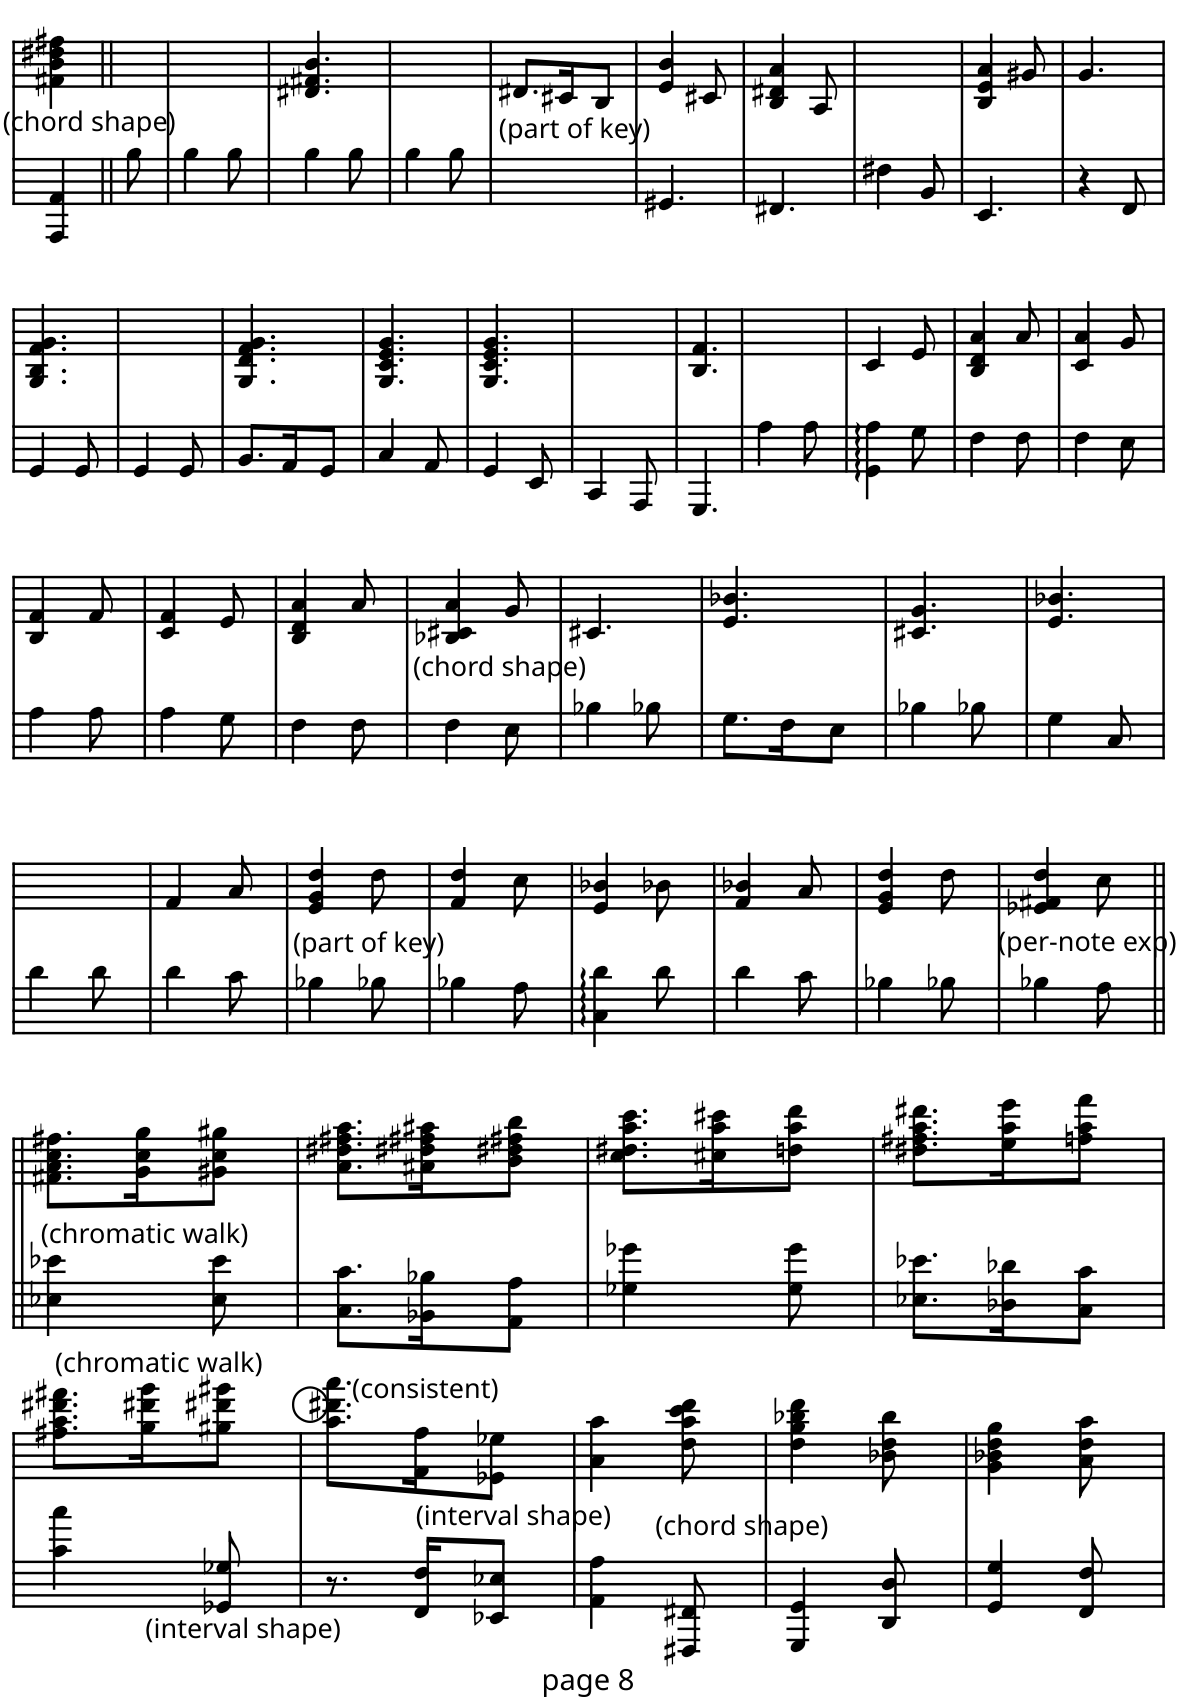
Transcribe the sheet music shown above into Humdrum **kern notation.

**kern	**kern
*part1	*part1
*staff2	*staff1
*I"Piano	*
*I'Pno.	*
!!LO:PB:g=z
*clefF4	*clefG2
*k[]	*k[]
*M3/8	*M3/8
=191||	=191||
!	!LO:TX:b:t=(chord shape)
4AAA/ 4AA/	4f#X\ 4b\ 4dd#X\ 4ff#X\
8B\	8ryy
=192	=192
4B\	4.ryy
8B\	.
=193	=193
4B\	4.d#X/ 4.f#X/ 4.b/
8B\	.
=194	=194
4B\	4.ryy
8B\	.
=195	=195
!	!LO:TX:b:t=(part of key)
4.ryy	8.d#X/L
.	16c#X/K
.	8B/J
=196	=196
4.GG#X/	4e/ 4b/
.	8c#X/
=197	=197
4.FF#X/	4B/ 4d#X/ 4a/
.	8A/
=198	=198
4F#X\	4.ryy
8BB/	.
=199	=199
4.EE/	4B/ 4e/ 4a/
.	8g#X/
=200	=200
4r	4.g/
8FF/	.
!!LO:LB:g=z
=201	=201
4GG/	4.G/ 4.B/ 4.f/ 4.g/
8GG/	.
=202	=202
4GG/	4.ryy
8GG/	.
=203	=203
8.BB/L	4.G/ 4.d/ 4.f/ 4.g/
16AA/K	.
8GG/J	.
=204	=204
4C/	4.G/ 4.c/ 4.e/ 4.g/
8AA/	.
=205	=205
4GG/	4.G/ 4.c/ 4.e/ 4.g/
8EE/	.
=206	=206
4CC/	4.ryy
8AAA/	.
=207	=207
4.GGG/	4.B/ 4.f/
=208	=208
4A\	4.ryy
8A\	.
=209	=209
4GG\ 4A\	4c/
8G\	8e/
=210	=210
4F\	4B/ 4d/ 4a/
8F\	8a/
=211	=211
4F\	4c/ 4a/
8E\	8g/
!!LO:LB:g=z
=212	=212
4A\	4B/ 4f/
8A\	8f/
=213	=213
4A\	4c/ 4f/
8G\	8e/
=214	=214
4F\	4B/ 4d/ 4a/
8F\	8a/
=215	=215
!	!LO:TX:b:t=(chord shape)
4F\	4B-X/ 4c#X/ 4a/
8E\	8g/
=216	=216
4B-X\	4.c#X/
8B-X\	.
=217	=217
8.G\L	4.e/ 4.b-X/
16F\K	.
8E\J	.
=218	=218
4B-X\	4.c#X/ 4.g/
8B-X\	.
=219	=219
4G\	4.e/ 4.b-X/
8C/	.
!!LO:LB:g=z
=220	=220
4d\	4.ryy
8d\	.
=221	=221
4d\	4f/
8c\	8a/
=222	=222
!LO:TX:a:t=(part of key)	!
4B-X\	4e/ 4g/ 4dd/
8B-X\	8dd\
=223	=223
4B-X\	4f/ 4dd/
8A\	8cc\
=224	=224
4C\ 4d\	4e/ 4b-X/
8d\	8b-X\
=225	=225
4d\	4f/ 4b-X/
8c\	8a/
=226	=226
4B-X\	4e/ 4g/ 4dd/
8B-X\	8dd\
=227	=227
!	!LO:TX:b:t=(per-note exp)
4B-X\	4e-X/ 4f#X/ 4dd/
8A\	8cc\
!!LO:LB:g=z
=228||	=228||
!	!LO:TX:b:t=(chromatic walk)
4E-X\ 4e-X\	8.f#X\ 8.a\ 8.cc\ 8.ff#X\L
.	16g\ 16cc\ 16gg\K
8E-\ 8e-\	8g#X\ 8cc\ 8gg#X\J
=229	=229
8.C\ 8.c\L	8.a\ 8.dd#X\ 8.ff#X\ 8.aa\L
16BB-X\ 16B-X\K	16a#X\ 16dd#X\ 16ff#X\ 16aa#X\K
8AA\ 8A\J	8b\ 8dd#X\ 8ff#X\ 8bb\J
=230	=230
4G-X\ 4g-X\	8.cc\ 8.dd#X\ 8.aa\ 8.ccc\L
.	16cc#X\ 16aa\ 16ccc#X\K
8G-\ 8g-\	8ddn\ 8aa\ 8ddd\J
=231	=231
8.E-X\ 8.e-X\L	8.dd#X\ 8.ff#X\ 8.aa\ 8.ddd#X\L
16D-X\ 16d-X\K	16ee\ 16aa\ 16eee\K
8C\ 8c\J	8ffn\ 8aa\ 8fff\J
!!LO:LB:g=z
=232	=232
!	!LO:TX:a:t=(chromatic walk)
4c\ 4cc\	8.ff#X\ 8.aa\ 8.ddd#X\ 8.fff#X\L
.	16gg\ 16ddd#X\ 16ggg\K
!LO:TX:b:t=(interval shape)	!
8GG-X/ 8G-X/	8gg#X\ 8ddd#X\ 8ggg#X\J
=233	=233
!	!LO:TX:a:Bi:t=◯
!	!LO:TX:a:t=(consistent)
8.r	8.aa\ 8.ddd#X\ 8.aaa\L
16FF/ 16F/KL	16f\ 16ff\K
!	!LO:TX:b:t=(interval shape)
8EE-X/ 8E-X/J	8e-X\ 8ee-X\J
=234	=234
4AA\ 4A\	4a\ 4aa\
!LO:TX:a:t=(chord shape)	!
8FFF#X/ 8FF#X/	8dd\ 8aa\ 8ccc\ 8ddd\
=235	=235
4GGG/ 4GG/	4dd\ 4gg\ 4bb-X\ 4ddd\
8DD/ 8D/	8b-X\ 8dd\ 8bb-\
=236	=236
4GG/ 4G/	4g\ 4b-X\ 4dd\ 4gg\
8FF/ 8F/	8a\ 8dd\ 8aa\
=	=
*-	*-
